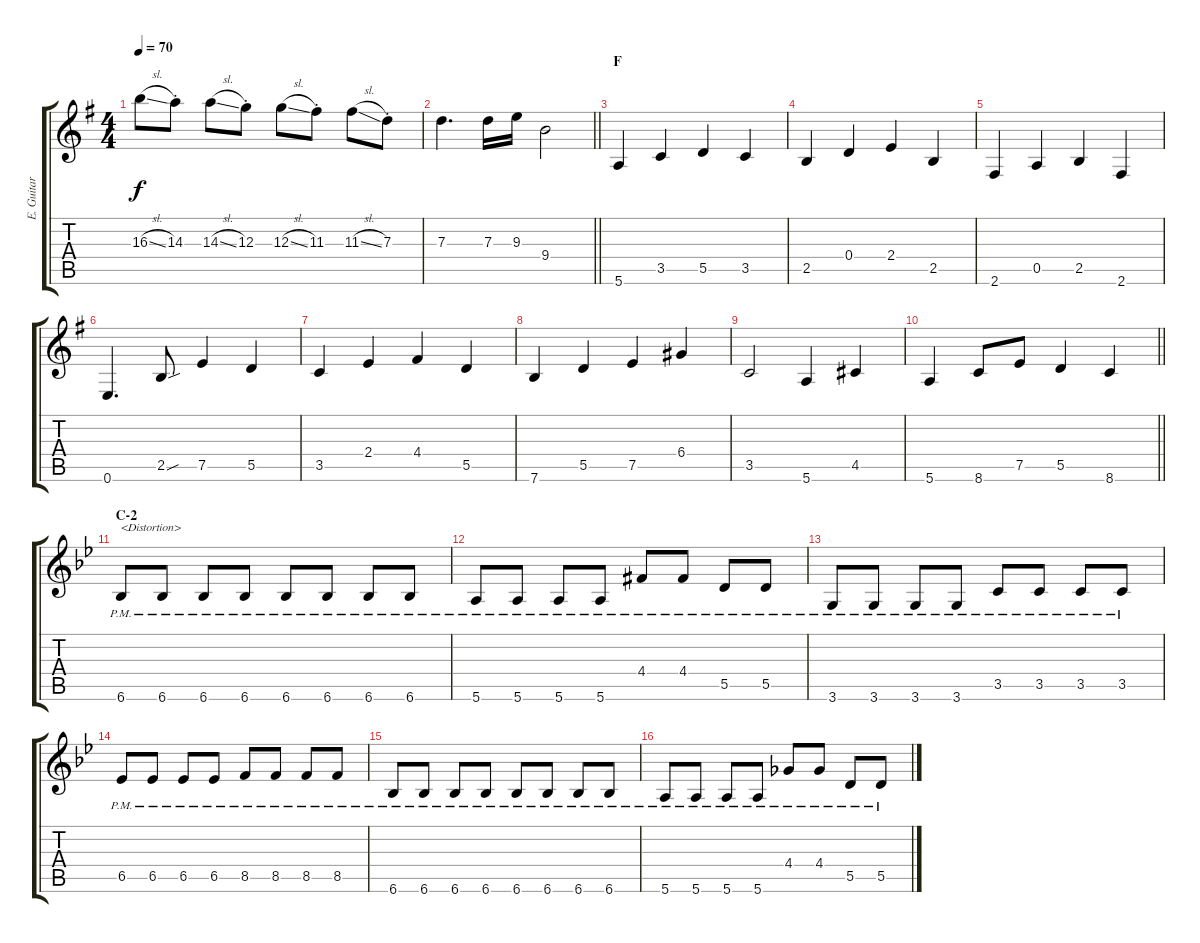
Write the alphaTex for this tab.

\track ("E. Guitar II" "E. Guitar ") {instrument overdrivenguitar}
\staff {score tabs}
\tuning (E4 B3 G3 D3 A2 E2) {hide}
\ts (4 4)
\tempo 70
\clef g2
\ks g
16.3{sl}.8{dy f} 14.3{st}.8 14.3{sl}.8 12.3{st}.8 12.3{sl}.8 11.3{st}.8 11.3{sl}.8 7.3{st}.8 |
\barLineRight lightlight
7.3.4{d} 7.3.16 9.3.16 9.4.2 |
\section ("" "F")
5.6.4 3.5.4 5.5.4 3.5.4 |
2.5.4 0.4.4 2.4.4 2.5.4 |
2.6.4 0.5.4 2.5.4 2.6.4 |
0.6.4{d} 2.5{sou}.8 7.5.4 5.5.4 |
3.5.4 2.4.4 4.4.4 5.5.4 |
7.6.4 5.5.4 7.5.4 6.4.4 |
3.5.2 5.6.4 4.5.4 |
\barLineRight lightlight
5.6.4 8.6.8 7.5.8 5.5.4 8.6.4 |
\section ("" "C-2")
\ks bb
6.6{pm}.8{txt "<Distortion>"} 6.6{pm}.8 6.6{pm}.8 6.6{pm}.8 6.6{pm}.8 6.6{pm}.8 6.6{pm}.8 6.6{pm}.8 |
5.6{pm}.8 5.6{pm}.8 5.6{pm}.8 5.6{pm}.8 4.4{pm acc #}.8 4.4{pm acc #}.8 5.5{pm}.8 5.5{pm}.8 |
3.6{pm}.8 3.6{pm}.8 3.6{pm}.8 3.6{pm}.8 3.5{pm}.8 3.5{pm}.8 3.5{pm}.8 3.5{pm}.8 |
6.5{pm}.8 6.5{pm}.8 6.5{pm}.8 6.5{pm}.8 8.5{pm}.8 8.5{pm}.8 8.5{pm}.8 8.5{pm}.8 |
6.6{pm}.8 6.6{pm}.8 6.6{pm}.8 6.6{pm}.8 6.6{pm}.8 6.6{pm}.8 6.6{pm}.8 6.6{pm}.8 |
5.6{pm}.8 5.6{pm}.8 5.6{pm}.8 5.6{pm}.8 4.4{pm}.8 4.4{pm}.8 5.5{pm}.8 5.5{pm}.8
